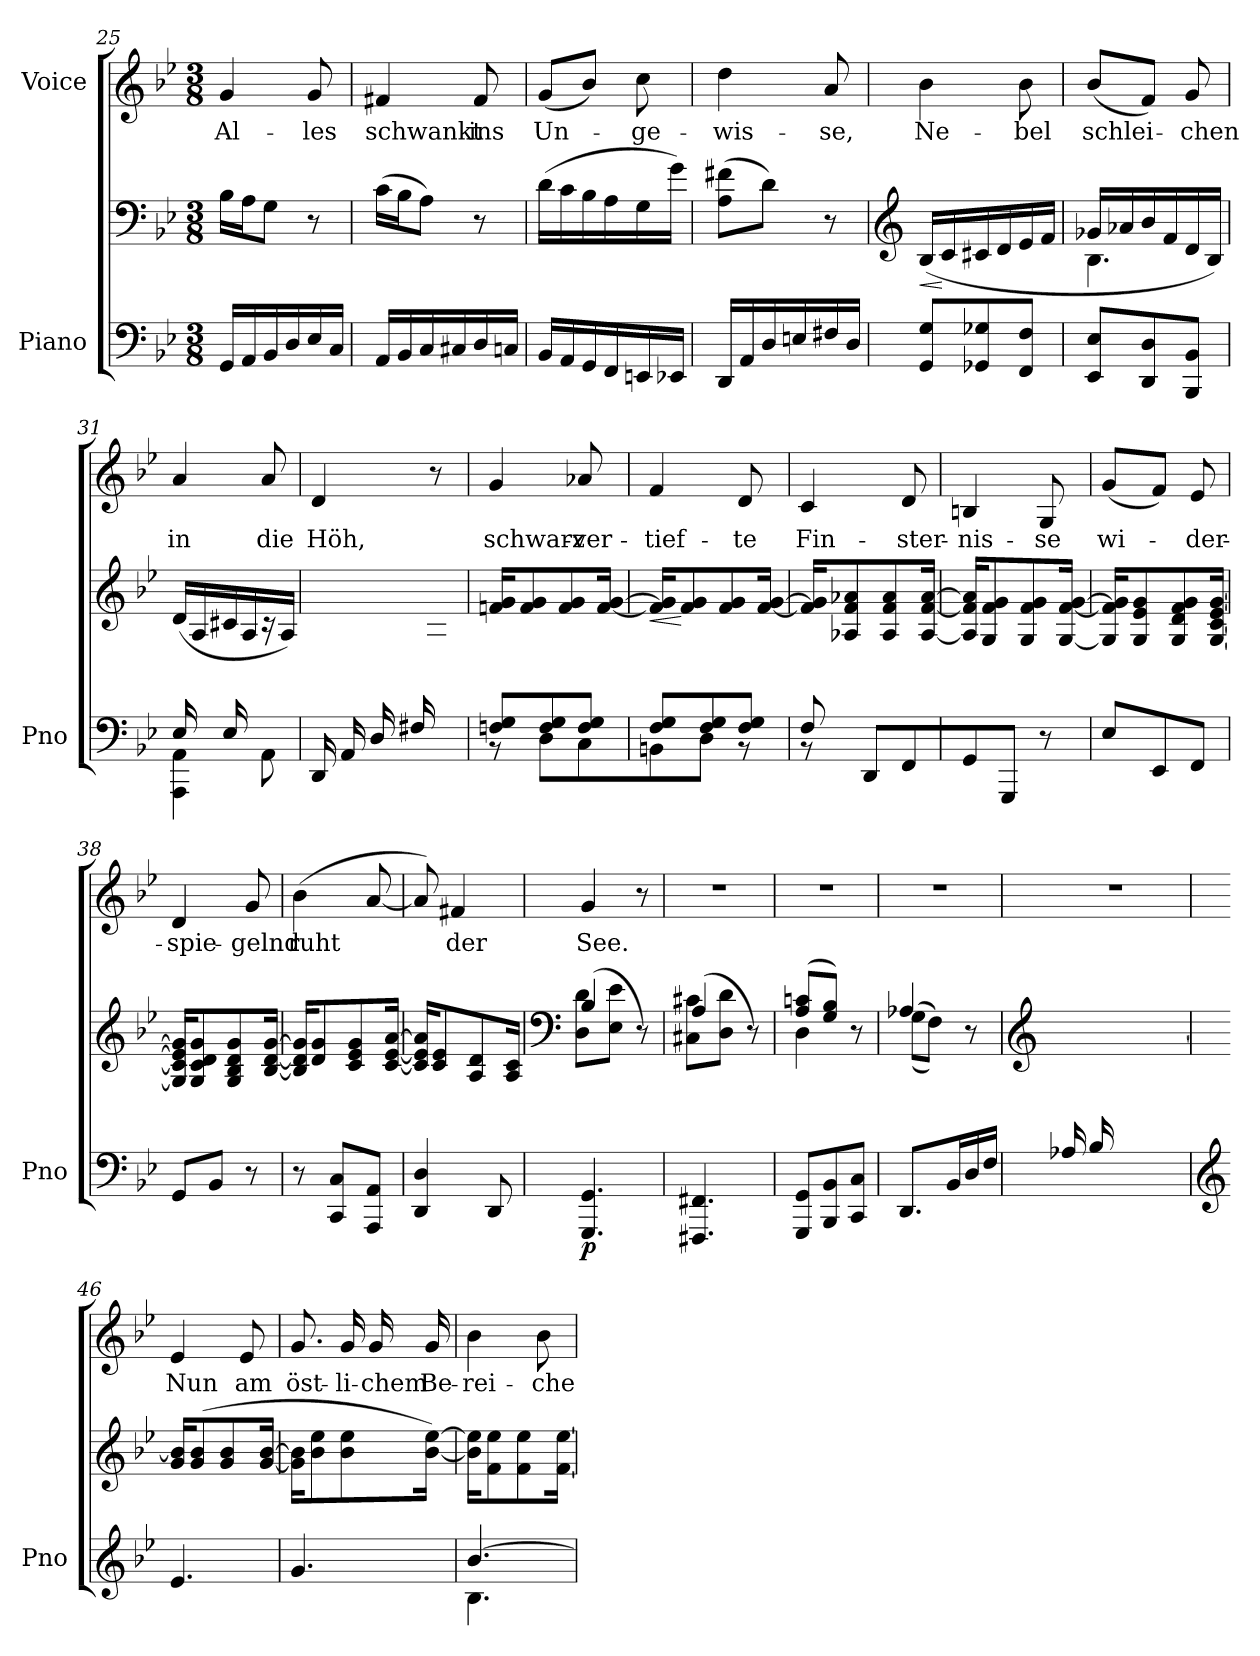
**kern	**kern	**dynam	**kern	**text
*part2	*part2	*part2	*part1	*part1
*staff3	*staff2	*staff2/3	*staff1	*staff1
*I"Piano	*	*	*I"Voice	*
*I'Pno	*	*	*	*
*clefF4	*clefF4	*	*clefG2	*
*k[b-e-]	*k[b-e-]	*	*k[b-e-]	*
*M3/8	*M3/8	*	*M3/8	*
=25	=25	=25	=25	=25
!	!	!	!	!LO:LY:b
16GG/LL	16B-\LL	.	4g/	Al-
16AA/	16A\J	.	.	.
16BB-/	8G\J	.	.	.
16D/	.	.	.	.
!	!	!	!	!LO:LY:b
16E-/	8r	.	8g/	-les
16C/JJ	.	.	.	.
=26	=26	=26	=26	=26
!	!	!	!	!LO:LY:b
16AA/LL	(16c\LL	.	4f#X/	schwankt
16BB-/	16B-\J	.	.	.
16C/	8A\J)	.	.	.
16C#X/	.	.	.	.
!	!	!	!	!LO:LY:b
16D/	8r	.	8f#/	ins
16Cn/JJ	.	.	.	.
!!LO:LB:g=z
=27	=27	=27	=27	=27
!	!	!	!	!LO:LY:b
16BB-/LL	(16d\LL	.	(8g/L	Un-
16AA/	16c\	.	.	.
16GG/	16B-\	.	8b-/J)	.
16FF/	16A\	.	.	.
!	!	!	!	!LO:LY:b
16EEn/	16G\	.	8cc\	-ge-
16EE-X/JJ	16g\JJ)	.	.	.
=28	=28	=28	=28	=28
!	!	!	!	!LO:LY:b
16DD/LL	(8A\ 8f#X\L	.	4dd\	-wis-
16AA/	.	.	.	.
16D/	8d\J)	.	.	.
16En/	.	.	.	.
!	!	!	!	!LO:LY:b
16F#X/	8r	.	8a/	-se,
16D/JJ	.	.	.	.
=29	=29	=29	=29	=29
*	*clefG2	*	*	*
!	!	!LO:HP:b	!	!LO:LY:b
8GG/ 8G/L	(16B-/LL	<	4b-\	Ne-
.	16c/	[	.	.
8GG-X/ 8G-X/	16c#X/	.	.	.
.	16d/	.	.	.
!	!	!	!	!LO:LY:b
8FF/ 8F/J	16e-/	.	8b-\	-bel
.	16f/JJ	.	.	.
=30	=30	=30	=30	=30
*	*^	*	*	*
!	!	!	!	!	!LO:LY:b
8EE-/ 8E-/L	16g-X/LL	4.B-\	.	(8b-/L	schlei-
.	16a-X/	.	.	.	.
8DD/ 8D/	16b-/	.	.	8f/J)	.
.	16f/	.	.	.	.
!	!	!	!	!	!LO:LY:b
8BBB-/ 8BB-/J	16d/	.	.	8g/	-chen
.	16B-/JJ)	.	.	.	.
*	*v	*v	*	*	*
=31	=31	=31	=31	=31
*^	*	*	*	*
!	!	!	!	!	!LO:LY:b
4AAA\ 4AA\	16E-/	(16d/LL	.	4a/	in
.	16ryy	16A/	.	.	.
.	16E-/	16c#X/	.	.	.
.	8.ryy	16A/	.	.	.
!	!	!	!	!	!LO:LY:b
8AA\	.	16r	.	8a/	die
.	.	16A/JJ)	.	.	.
*v	*v	*	*	*	*
=32	=32	=32	=32	=32
*	*^	*	*	*
!	!	!	!	!	!LO:LY:b
(16DD/LL	4.ryy	4ryy	.	4d/	Höh,
16AA/	.	.	.	.	.
16D/	.	.	.	.	.
16F#X/	.	.	.	.	.
8ryy	.	16A\	.	8r	.
.	.	16d\JJ)	.	.	.
!!LO:LB:g=z
=33	=33	=33	=33	=33	=33
*^	*	*	*	*	*
!	!	!	!	!	!	!LO:LY:b
*	*	*v	*v	*	*	*
8Fn/ 8G/L	8r	16fn/ 16g/KL	.	4g/	schwarz-
.	.	8f/ 8g/	.	.	.
8F/ 8G/	8D\L	.	.	.	.
.	.	8f/ 8g/	.	.	.
!	!	!	!	!	!LO:LY:b
8F/ 8G/J	8C\	.	.	8a-X/	-ver-
.	.	[16f/ [16g/Jk	.	.	.
=34	=34	=34	=34	=34	=34
!	!	!	!LO:HP:b	!	!LO:LY:b
8F/ 8G/L	8BBn\	16f/] 16g/]KL	<	4f/	-tief-
.	.	8f/ 8g/	[	.	.
8F/ 8G/	8D\J	.	.	.	.
.	.	8f/ 8g/	.	.	.
!	!	!	!	!	!LO:LY:b
8F/ 8G/J	8r	.	.	8d/	-te
.	.	[16f/ [16g/Jk	.	.	.
=35	=35	=35	=35	=35	=35
!	!	!	!	!	!LO:LY:b
8F/	8r	16f/] 16g/]KL	.	4c/	Fin-
.	.	8A-X/ 8f/ 8a-X/	.	.	.
8DD/L	4ryy	.	.	.	.
.	.	8A-/ 8f/ 8a-/	.	.	.
!	!	!	!	!	!LO:LY:b
8FF/	.	.	.	8d/	-ster-
.	.	[16A-/ [16f/ [16a-/Jk	.	.	.
*v	*v	*	*	*	*
=36	=36	=36	=36	=36
!	!	!	!	!LO:LY:b
8GG/	16A-/] 16f/] 16a-/]KL	.	4Bn/	-nis-
.	8G/ 8f/ 8g/	.	.	.
8GGG/J	.	.	.	.
.	8G/ 8f/ 8g/	.	.	.
!	!	!	!	!LO:LY:b
8r	.	.	8G/	-se
.	[16G/ [16f/ [16g/Jk	.	.	.
=37	=37	=37	=37	=37
!	!	!	!	!LO:LY:b
8E-/L	16G/] 16f/] 16g/]KL	.	(8g/L	wi-
.	8G/ 8e-/ 8g/	.	.	.
8EE-/	.	.	8f/J)	.
.	8G/ 8d/ 8f/ 8g/	.	.	.
!	!	!	!	!LO:LY:b
8FF/J	.	.	8e-/	-der-
.	[16G/ [16c/ [16e-/ [16g/Jk	.	.	.
=38	=38	=38	=38	=38
!	!	!	!	!LO:LY:b
8GG/L	16G/] 16c/] 16e-/] 16g/]KL	.	4d/	-spie-
.	8G/ 8c/ 8d/ 8g/	.	.	.
8BB-/J	.	.	.	.
.	8G/ 8B-/ 8d/ 8g/	.	.	.
!	!	!	!	!LO:LY:b
8r	.	.	8g/	-gelnd
.	[16B-/ [16d/ [16g/Jk	.	.	.
!!LO:LB:g=z
=39	=39	=39	=39	=39
!	!	!	!	!LO:LY:b
8r	16B-/] 16d/] 16g/]KL	.	(4b-\	ruht
.	8d/ 8g/	.	.	.
8CC/ 8C/L	.	.	.	.
.	8c/ 8e-/ 8g/	.	.	.
8AAA/ 8AA/J	.	.	[8a/	.
.	[16c/ [16e-/ [16a/Jk	.	.	.
=40	=40	=40	=40	=40
4DD/ 4D/	16c/] 16e-/] 16a/]KL	.	8a/])	.
.	8c/ 8e-/	.	.	.
!	!	!	!	!LO:LY:b
.	.	.	4f#X/	der
.	8A/ 8d/	.	.	.
8DD/	.	.	.	.
.	16A/ 16c/Jk	.	.	.
=41	=41	=41	=41	=41
*	*clefF4	*	*	*
*	*^	*	*	*
!	!	!	!LO:DY:b=2	!	!LO:LY:b
4.GGG/ 4.GG/	(4B-/	8D\ 8d\L	p	4g/	See.
.	.	8E-\ 8e-\J	.	.	.
.	8r)	8ryy	.	8r	.
=42	=42	=42	=42	=42	=42
4.FFF#X/ 4.FF#X/	(4A/	8C#X\ 8c#X\L	.	4.r	.
.	.	8D\ 8d\J	.	.	.
.	8r)	8ryy	.	.	.
=43	=43	=43	=43	=43	=43
8GGG/ 8GG/L	(8A/ 8cn/L	4D\	.	4.r	.
8BBB-/ 8BB-/	8G/ 8B-/J)	.	.	.	.
8CC/ 8C/J	8r	8ryy	.	.	.
=44	=44	=44	=44	=44	=44
(8.DD/L	4A-X/	((8G\L	.	4.r	.
.	.	8F\J))	.	.	.
16BB-/L	.	.	.	.	.
16D/	8r	8ryy	.	.	.
16F/JJ	.	.	.	.	.
=45	=45	=45	=45	=45	=45
*	*clefG2	*	*	*	*
16A-X/LL	4.ryy	8ryy	.	4.r	.
16B-/	.	.	.	.	.
4ryy	.	16d\	.	.	.
.	.	16f\	.	.	.
.	.	16a-X\	.	.	.
.	.	[16b-\JJ)	.	.	.
*	*v	*v	*	*	*
!!LO:PB:g=z
=46	=46	=46	=46	=46
*clefG2	*	*	*	*
*	*^	*	*	*
!	!	!	!	!	!LO:LY:b
*	*v	*v	*	*	*
4.e-/	16g/ 16b-/]KL	.	4e-/	Nun
.	(8g/ 8b-/	.	.	.
.	8g/ 8b-/	.	.	.
!	!	!	!	!LO:LY:b
.	.	.	8e-/	am
.	[16g/ [16b-/Jk	.	.	.
=47	=47	=47	=47	=47
!	!	!	!	!LO:LY:b
4.g/	16g\] 16b-\]KL	.	8.g/	öst-
.	8b-\ 8ee-\	.	.	.
!	!	!	!	!LO:LY:b
.	8b-\ 8ee-\	.	16g/	-li-
!	!	!	!	!LO:LY:b
.	.	.	16g/	-chem
!	!	!	!	!LO:LY:b
.	[16b-\ [16ee-\Jk)	.	16g/	Be-
=48	=48	=48	=48	=48
*^	*	*	*	*
!	!	!	!	!	!LO:LY:b
[4.b-/	4.B-\	16b-\] 16ee-\]KL	.	4b-\	-rei-
.	.	8f\ 8ee-\	.	.	.
.	.	8f\ 8ee-\	.	.	.
!	!	!	!	!	!LO:LY:b
.	.	.	.	8b-\	-che
.	.	[16f\ [16ee-\Jk	.	.	.
*v	*v	*	*	*	*
=	=	=	=	=
*-	*-	*-	*-	*-
